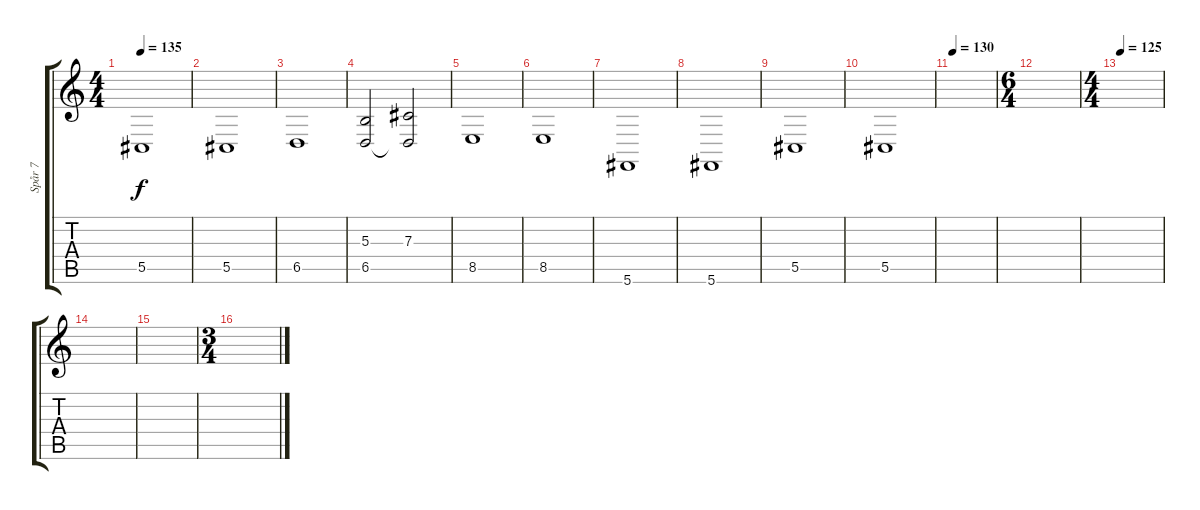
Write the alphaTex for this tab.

\track ("Spår 7" "Spår 7") {instrument synthstrings2}
\staff {score tabs}
\tuning (Eb4 Bb3 Gb3 Db3 Ab2 Db2) {hide}
\ts (4 4)
\tempo 135
\clef g2
\ks c
5.5.1{dy f} |
5.5.1 |
6.5.1 |
(5.3 6.5).2 (7.3 6.5{t}).2 |
8.5.1 |
8.5.1 |
5.6.1 |
5.6.1 |
5.5.1 |
5.5.1 |
\tempo 130
|
\ts (6 4)
|
\ts (4 4)
\tempo 125
|
|
|
\ts (3 4)
